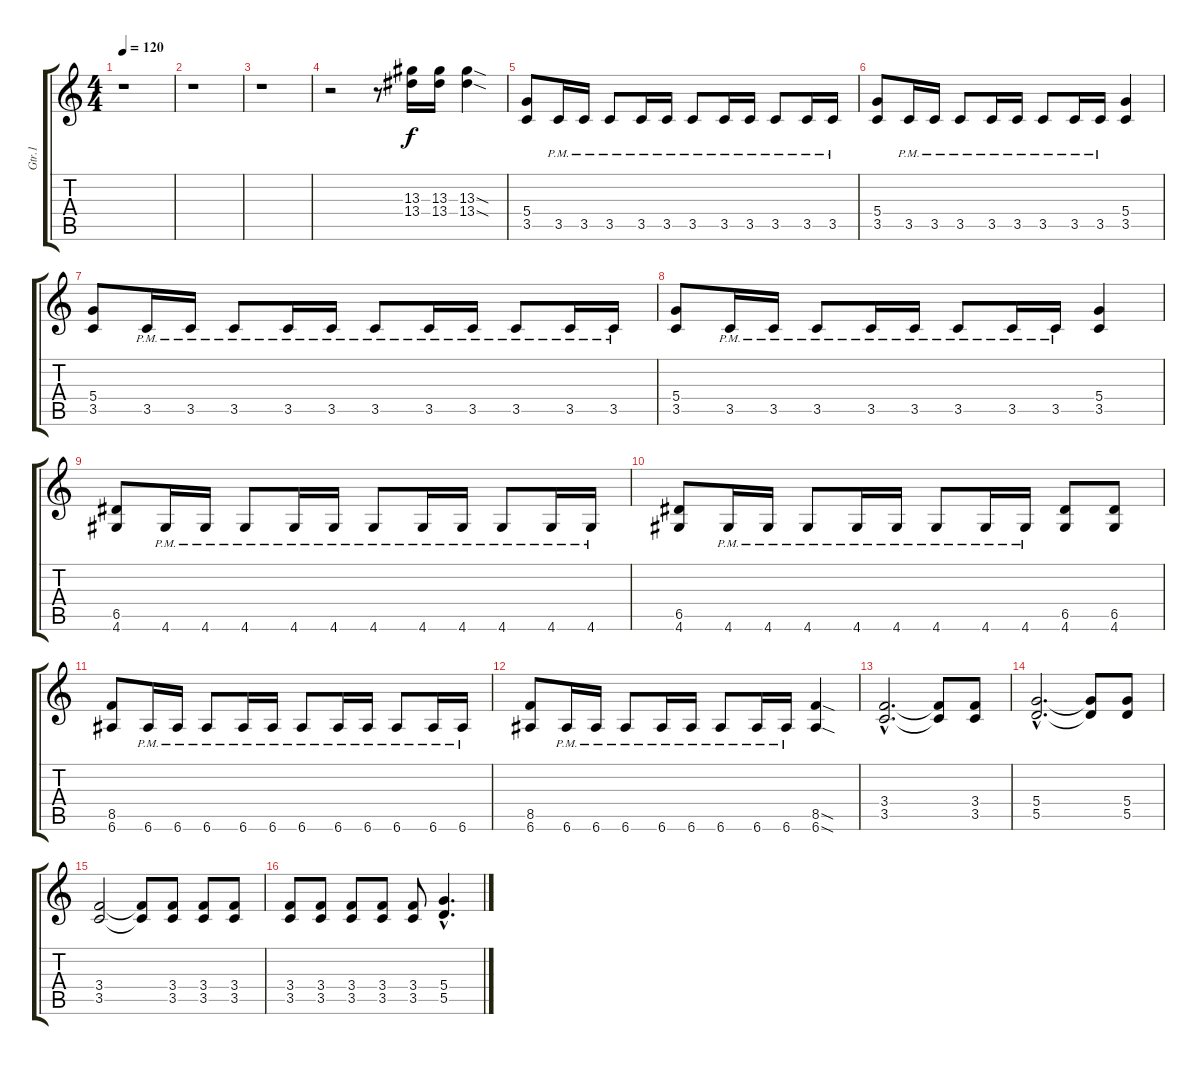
\track ("Gtr.1" "Gtr.1") {instrument distortionguitar}
\staff {score tabs}
\tuning (E4 B3 G3 D3 A2 E2) {hide}
\ts (4 4)
\tempo 120
\clef g2
\ks c
r.1{dy f} |
r.1 |
r.1 |
r.2 r.8 (13.3 13.4).16 (13.3 13.4).16 (13.3{sod} 13.4{sod}).4 |
(5.4 3.5).8 3.5{pm}.16 3.5{pm}.16 3.5{pm}.8 3.5{pm}.16 3.5{pm}.16 3.5{pm}.8 3.5{pm}.16 3.5{pm}.16 3.5{pm}.8 3.5{pm}.16 3.5{pm}.16 |
(5.4 3.5).8 3.5{pm}.16 3.5{pm}.16 3.5{pm}.8 3.5{pm}.16 3.5{pm}.16 3.5{pm}.8 3.5{pm}.16 3.5{pm}.16 (5.4 3.5).4 |
(5.4 3.5).8 3.5{pm}.16 3.5{pm}.16 3.5{pm}.8 3.5{pm}.16 3.5{pm}.16 3.5{pm}.8 3.5{pm}.16 3.5{pm}.16 3.5{pm}.8 3.5{pm}.16 3.5{pm}.16 |
(5.4 3.5).8 3.5{pm}.16 3.5{pm}.16 3.5{pm}.8 3.5{pm}.16 3.5{pm}.16 3.5{pm}.8 3.5{pm}.16 3.5{pm}.16 (5.4 3.5).4 |
(6.5 4.6).8 4.6{pm}.16 4.6{pm}.16 4.6{pm}.8 4.6{pm}.16 4.6{pm}.16 4.6{pm}.8 4.6{pm}.16 4.6{pm}.16 4.6{pm}.8 4.6{pm}.16 4.6{pm}.16 |
(6.5 4.6).8 4.6{pm}.16 4.6{pm}.16 4.6{pm}.8 4.6{pm}.16 4.6{pm}.16 4.6{pm}.8 4.6{pm}.16 4.6{pm}.16 (6.5 4.6).8 (6.5 4.6).8 |
(8.5 6.6).8 6.6{pm}.16 6.6{pm}.16 6.6{pm}.8 6.6{pm}.16 6.6{pm}.16 6.6{pm}.8 6.6{pm}.16 6.6{pm}.16 6.6{pm}.8 6.6{pm}.16 6.6{pm}.16 |
(8.5 6.6).8 6.6{pm}.16 6.6{pm}.16 6.6{pm}.8 6.6{pm}.16 6.6{pm}.16 6.6{pm}.8 6.6{pm}.16 6.6{pm}.16 (8.5{sod} 6.6{sod}).4 |
(3.4{hac} 3.5{hac}).2{d} (3.4{t} 3.5{t}).8 (3.4 3.5).8 |
(5.4{hac} 5.5{hac}).2{d} (5.4{t} 5.5{t}).8 (5.4 5.5).8 |
(3.4 3.5).2 (3.4{t} 3.5{t}).8 (3.4 3.5).8 (3.4 3.5).8 (3.4 3.5).8 |
(3.4 3.5).8 (3.4 3.5).8 (3.4 3.5).8 (3.4 3.5).8 (3.4 3.5).8 (5.4{hac} 5.5{hac}).4{d}
